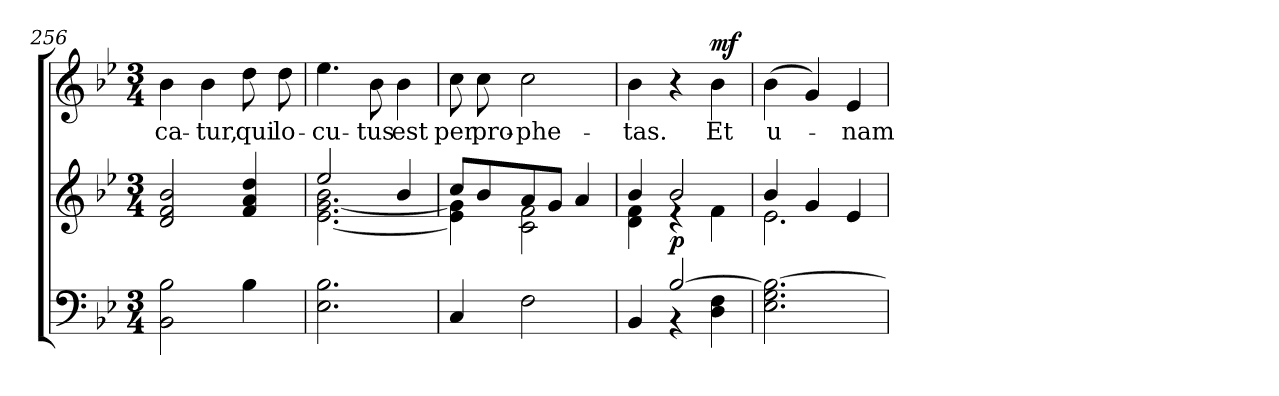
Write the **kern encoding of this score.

**kern	**kern	**dynam	**kern	**text	**dynam
*part2	*part2	*part2	*part1	*part1	*part1
*staff3	*staff2	*staff2/3	*staff1	*staff1	*staff1
*clefF4	*clefG2	*	*clefG2	*	*
*	*	*	*ITrd7c12	*	*
*k[b-e-]	*k[b-e-]	*	*k[b-e-]	*	*
*B-:	*B-:	*	*B-:	*	*
*M3/4	*M3/4	*	*M3/4	*	*
=256	=256	=256	=256	=256	=256
!	!	!	!	!LO:LY:b	!
2BB-\ 2B-\	2d/ 2f/ 2b-/	.	4B-\	-ca-	.
!	!	!	!	!LO:LY:b	!
.	.	.	4B-\	-tur,	.
!	!	!	!	!LO:LY:b	!
4B-\	4f/ 4a/ 4dd/	.	8d\	qui	.
!	!	!	!	!LO:LY:b	!
.	.	.	8d\	lo-	.
=257	=257	=257	=257	=257	=257
*	*^	*	*	*	*
!	!	!	!	!	!LO:LY:b	!
2.E-\ 2.B-\	2ee-/	[<2.e-\ [<2.g\ 2.b-\	.	4.e-\	-cu-	.
!	!	!	!	!	!LO:LY:b	!
.	.	.	.	8B-\	-tus	.
!	!	!	!	!	!LO:LY:b	!
.	4b-/	.	.	4B-\	est	.
=258	=258	=258	=258	=258	=258	=258
!	!	!	!	!	!LO:LY:b	!
4C/	8cc/L	4e-\] 4g\]	.	8c\	per	.
!	!	!	!	!	!LO:LY:b	!
.	8b-/	.	.	8c\	pro-	.
!	!	!	!	!	!LO:LY:b	!
2F\	8a/	2c\ 2f\	.	2c\	-phe-	.
.	8g/J	.	.	.	.	.
.	4a/	.	.	.	.	.
=259	=259	=259	=259	=259	=259	=259
*^	*	*	*	*	*	*
!	!	!	!	!	!	!LO:LY:b	!
4BB-/	4ryy	4b-/	4d\ 4f\	.	4B-\	-tas.	.
!	!	!	!	!LO:DY:b	!	!	!
[>2B-/	4r	2b-/	4rd	p	4r	.	.
!	!	!	!	!	!	!LO:LY:b	!LO:DY:a
.	4D\ 4F\	.	4f\	.	4B-\	Et	mf
=260	=260	=260	=260	=260	=260	=260	=260
!	!	!	!	!	!	!LO:LY:b	!
*v	*v	*	*	*	*	*	*
2.E-\ 2.G\ 2.B-\_	4b-/	2.e-\	.	(>4B-\	u-	.
.	4g/	.	.	4G/)	.	.
!	!	!	!	!	!LO:LY:b	!
.	4e-/	.	.	4E-/	-nam	.
*	*v	*v	*	*	*	*
=	=	=	=	=	=
*-	*-	*-	*-	*-	*-
